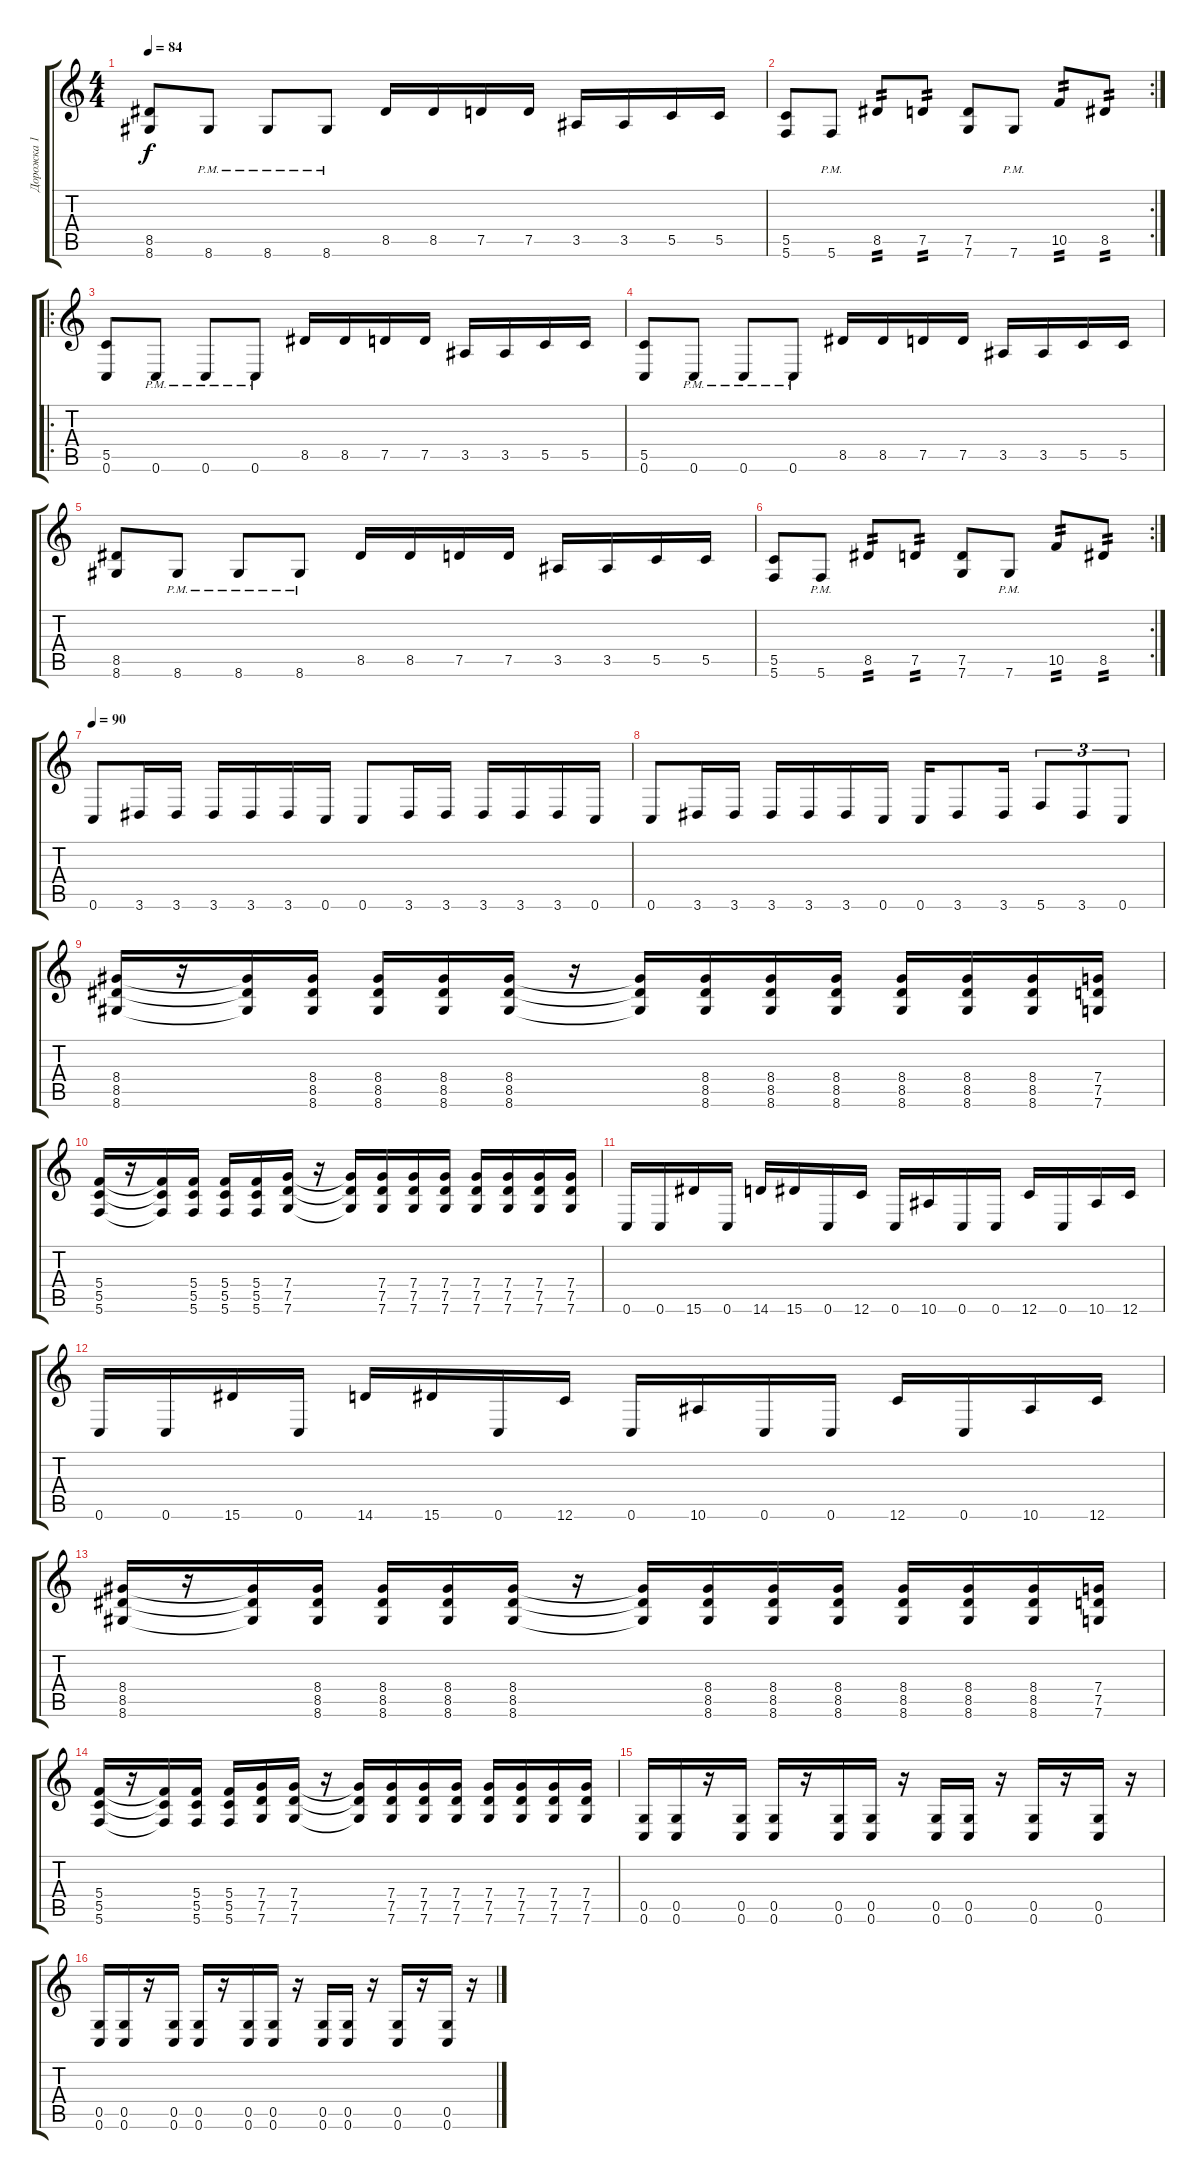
\track ("Дорожка 1" "Дорожка 1") {instrument overdrivenguitar}
\staff {score tabs}
\tuning (D4 A3 F3 C3 G2 C2) {hide}
\ts (4 4)
\tempo 84
\clef g2
\ks c
(8.5 8.6).8{dy f} 8.6{pm}.8 8.6{pm}.8 8.6{pm}.8 8.5.16 8.5.16 7.5.16 7.5.16 3.5.16 3.5.16 5.5.16 5.5.16 |
\rc 2
(5.5 5.6).8 5.6{pm}.8 8.5.8{tp 2} 7.5.8{tp 2} (7.5 7.6).8 7.6{pm}.8 10.5.8{tp 2} 8.5.8{tp 2} |
\ro
(5.5 0.6).8 0.6{pm}.8 0.6{pm}.8 0.6{pm}.8 8.5.16 8.5.16 7.5.16 7.5.16 3.5.16 3.5.16 5.5.16 5.5.16 |
(5.5 0.6).8 0.6{pm}.8 0.6{pm}.8 0.6{pm}.8 8.5.16 8.5.16 7.5.16 7.5.16 3.5.16 3.5.16 5.5.16 5.5.16 |
(8.5 8.6).8 8.6{pm}.8 8.6{pm}.8 8.6{pm}.8 8.5.16 8.5.16 7.5.16 7.5.16 3.5.16 3.5.16 5.5.16 5.5.16 |
\rc 2
(5.5 5.6).8 5.6{pm}.8 8.5.8{tp 2} 7.5.8{tp 2} (7.5 7.6).8 7.6{pm}.8 10.5.8{tp 2} 8.5.8{tp 2} |
\tempo 90
0.6.8 3.6.16 3.6.16 3.6.16 3.6.16 3.6.16 0.6.16 0.6.8 3.6.16 3.6.16 3.6.16 3.6.16 3.6.16 0.6.16 |
0.6.8 3.6.16 3.6.16 3.6.16 3.6.16 3.6.16 0.6.16 0.6.16 3.6.8 3.6.16 5.6.8{tu (3 2)} 3.6.8{tu (3 2)} 0.6.8{tu (3 2)} |
(8.4 8.5 8.6).16 r.16 (8.4{t} 8.5{t} 8.6{t}).16 (8.4 8.5 8.6).16 (8.4 8.5 8.6).16 (8.4 8.5 8.6).16 (8.4 8.5 8.6).16 r.16 (8.4{t} 8.5{t} 8.6{t}).16 (8.4 8.5 8.6).16 (8.4 8.5 8.6).16 (8.4 8.5 8.6).16 (8.4 8.5 8.6).16 (8.4 8.5 8.6).16 (8.4 8.5 8.6).16 (7.4 7.5 7.6).16 |
(5.4 5.5 5.6).16 r.16 (5.4{t} 5.5{t} 5.6{t}).16 (5.4 5.5 5.6).16 (5.4 5.5 5.6).16 (5.4 5.5 5.6).16 (7.4 7.5 7.6).16 r.16 (7.4{t} 7.5{t} 7.6{t}).16 (7.4 7.5 7.6).16 (7.4 7.5 7.6).16 (7.4 7.5 7.6).16 (7.4 7.5 7.6).16 (7.4 7.5 7.6).16 (7.4 7.5 7.6).16 (7.4 7.5 7.6).16 |
0.6.16 0.6.16 15.6.16 0.6.16 14.6.16 15.6.16 0.6.16 12.6.16 0.6.16 10.6.16 0.6.16 0.6.16 12.6.16 0.6.16 10.6.16 12.6.16 |
0.6.16 0.6.16 15.6.16 0.6.16 14.6.16 15.6.16 0.6.16 12.6.16 0.6.16 10.6.16 0.6.16 0.6.16 12.6.16 0.6.16 10.6.16 12.6.16 |
(8.4 8.5 8.6).16 r.16 (8.4{t} 8.5{t} 8.6{t}).16 (8.4 8.5 8.6).16 (8.4 8.5 8.6).16 (8.4 8.5 8.6).16 (8.4 8.5 8.6).16 r.16 (8.4{t} 8.5{t} 8.6{t}).16 (8.4 8.5 8.6).16 (8.4 8.5 8.6).16 (8.4 8.5 8.6).16 (8.4 8.5 8.6).16 (8.4 8.5 8.6).16 (8.4 8.5 8.6).16 (7.4 7.5 7.6).16 |
(5.4 5.5 5.6).16 r.16 (5.4{t} 5.5{t} 5.6{t}).16 (5.4 5.5 5.6).16 (5.4 5.5 5.6).16 (7.4 7.5 7.6).16 (7.4 7.5 7.6).16 r.16 (7.4{t} 7.5{t} 7.6{t}).16 (7.4 7.5 7.6).16 (7.4 7.5 7.6).16 (7.4 7.5 7.6).16 (7.4 7.5 7.6).16 (7.4 7.5 7.6).16 (7.4 7.5 7.6).16 (7.4 7.5 7.6).16 |
(0.5 0.6).16 (0.5 0.6).16 r.16 (0.5 0.6).16 (0.5 0.6).16 r.16 (0.5 0.6).16 (0.5 0.6).16 r.16 (0.5 0.6).16 (0.5 0.6).16 r.16 (0.5 0.6).16 r.16 (0.5 0.6).16 r.16 |
(0.5 0.6).16 (0.5 0.6).16 r.16 (0.5 0.6).16 (0.5 0.6).16 r.16 (0.5 0.6).16 (0.5 0.6).16 r.16 (0.5 0.6).16 (0.5 0.6).16 r.16 (0.5 0.6).16 r.16 (0.5 0.6).16 r.16
